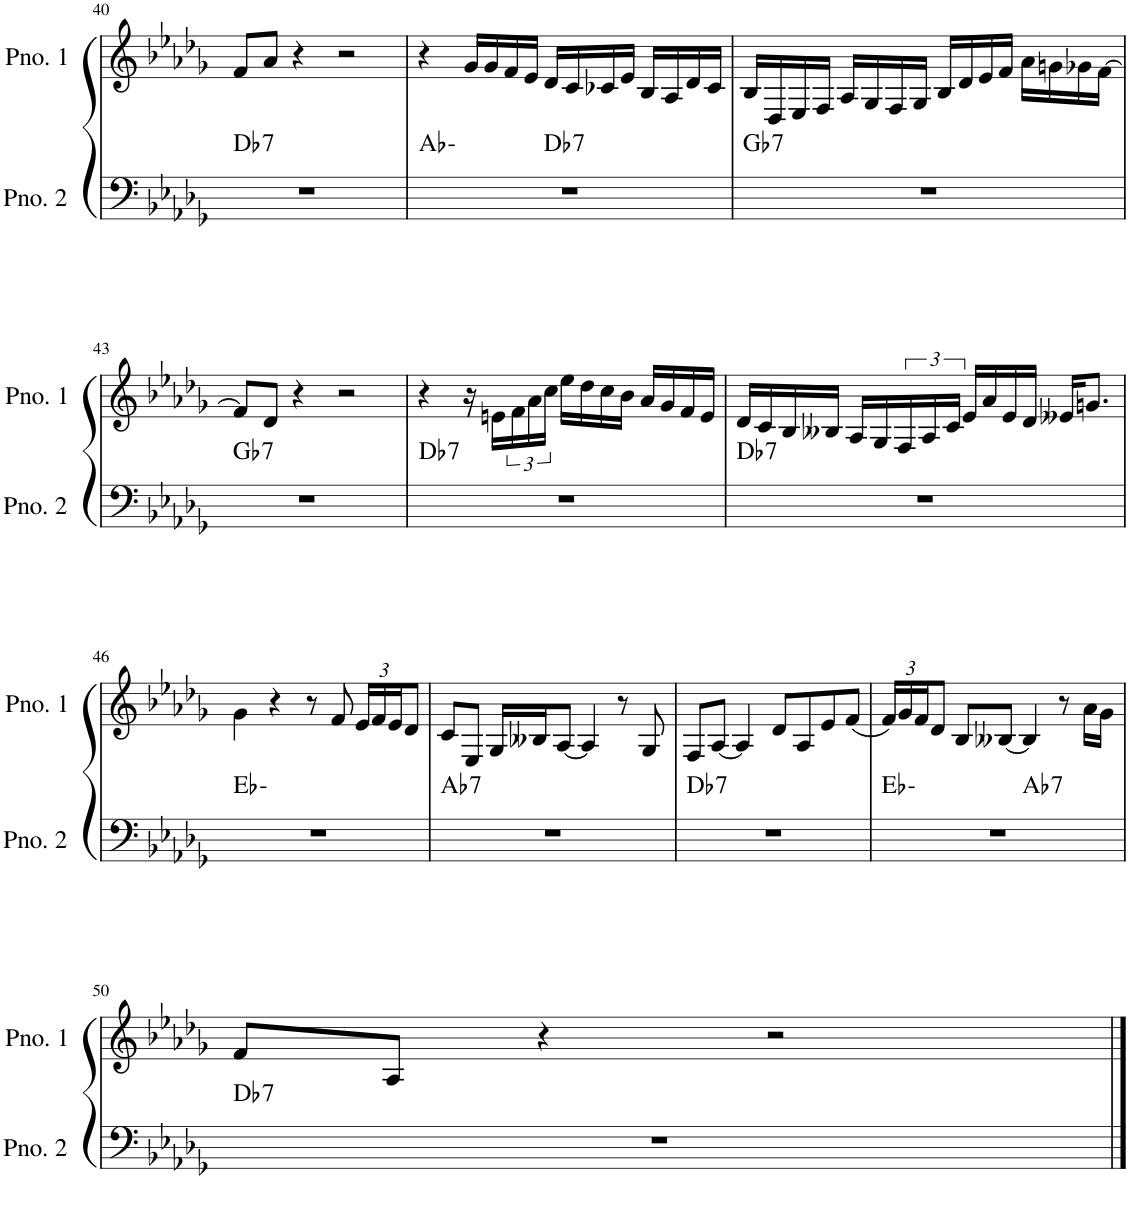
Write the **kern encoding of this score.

**kern	**harte	**kern
*part2	*part2	*part1
*staff2	*	*staff1
*I"ピアノ 2	*	*I"ピアノ 1
!!LO:PB:g=z
*clefF4	*	*clefG2
*k[b-e-a-d-g-]	*	*k[b-e-a-d-g-]
*M4/4	*	*M4/4
=40	=40	=40
!	!LO:H:kt=7	!
1r	Db:7	8f/L
.	.	8a-/J
.	.	4r
.	.	2r
=41	=41	=41
*^	*	*
1r	2ryy	Ab:min	4r
.	.	.	16g-/LL
.	.	.	16g-/
.	.	.	16f/
.	.	.	16e-/JJ
!	!	!LO:H:kt=7	!
.	2ryy	Db:7	16d-/LL
.	.	.	16c/
.	.	.	16c-X/
.	.	.	16e-/JJ
.	.	.	16B-/LL
.	.	.	16A-/
.	.	.	16d-/
.	.	.	16c-/JJ
=42	=42	=42	=42
!	!	!LO:H:kt=7	!
*v	*v	*	*
1r	Gb:7	16B-/LL
.	.	16D-/
.	.	16E-/
.	.	16F/JJ
.	.	16A-/LL
.	.	16G-/
.	.	16F/
.	.	16G-/JJ
.	.	16B-/LL
.	.	16d-/
.	.	16e-/
.	.	16f/JJ
.	.	16a-\LL
.	.	16gn\
.	.	16g-X\
.	.	[16f\JJ
!!LO:LB:g=z
=43	=43	=43
!	!LO:H:kt=7	!
1r	Gb:7	8f/L]
.	.	8d-/J
.	.	4r
.	.	2r
=44	=44	=44
!	!LO:H:kt=7	!
1r	Db:7	4r
.	.	16r
.	.	16en\LL
.	.	24f\
.	.	24a-\
.	.	24cc\JJ
.	.	16ee-\LL
.	.	16dd-\
.	.	16cc\
.	.	16b-\JJ
.	.	16a-/LL
.	.	16g-/
.	.	16f/
.	.	16e/JJ
=45	=45	=45
!	!LO:H:kt=7	!
1r	Db:7	16d-/LL
.	.	16c/
.	.	16B-/
.	.	16B--X/JJ
.	.	16A-/LL
.	.	16G-/
.	.	24F/
.	.	24A-/
.	.	24c/JJ
.	.	16e-/LL
.	.	16a-/
.	.	16e-/
.	.	16d-/JJ
.	.	16e--X/KL
.	.	8.gn/J
!!LO:LB:g=z
=46	=46	=46
1r	Eb:min	4g-\
.	.	4r
.	.	8r
.	.	8f/
*	*	*Xbrackettup
.	.	24e-/LL
.	.	24f/
.	.	24e-/J
.	.	8d-/J
=47	=47	=47
!	!LO:H:kt=7	!
1r	Ab:7	8c/L
.	.	8E-/J
.	.	16G-/LL
.	.	16B--X/J
.	.	[8A-/J
.	.	4A-/]
.	.	8r
.	.	8G-/
=48	=48	=48
!	!LO:H:kt=7	!
1r	Db:7	8F/L
.	.	[8A-/J
.	.	4A-/]
.	.	8d-/L
.	.	8A-/
.	.	8e-/
.	.	(8f/J
=49	=49	=49
*^	*	*
1r	2ryy	Eb:min	24f/LL)
.	.	.	24g-/
.	.	.	24f/J
.	.	.	8d-/J
.	.	.	8B-/L
.	.	.	[8B--X/J
!	!	!LO:H:kt=7	!
.	2ryy	Ab:7	4B--/]
.	.	.	8r
.	.	.	16a-\LL
.	.	.	16g-\JJ
!!LO:LB:g=z
=50	=50	=50	=50
!	!	!LO:H:kt=7	!
*v	*v	*	*
1r	Db:7	8f/L
.	.	8A-/J
.	.	4r
.	.	2r
==	==	==
*-	*-	*-
